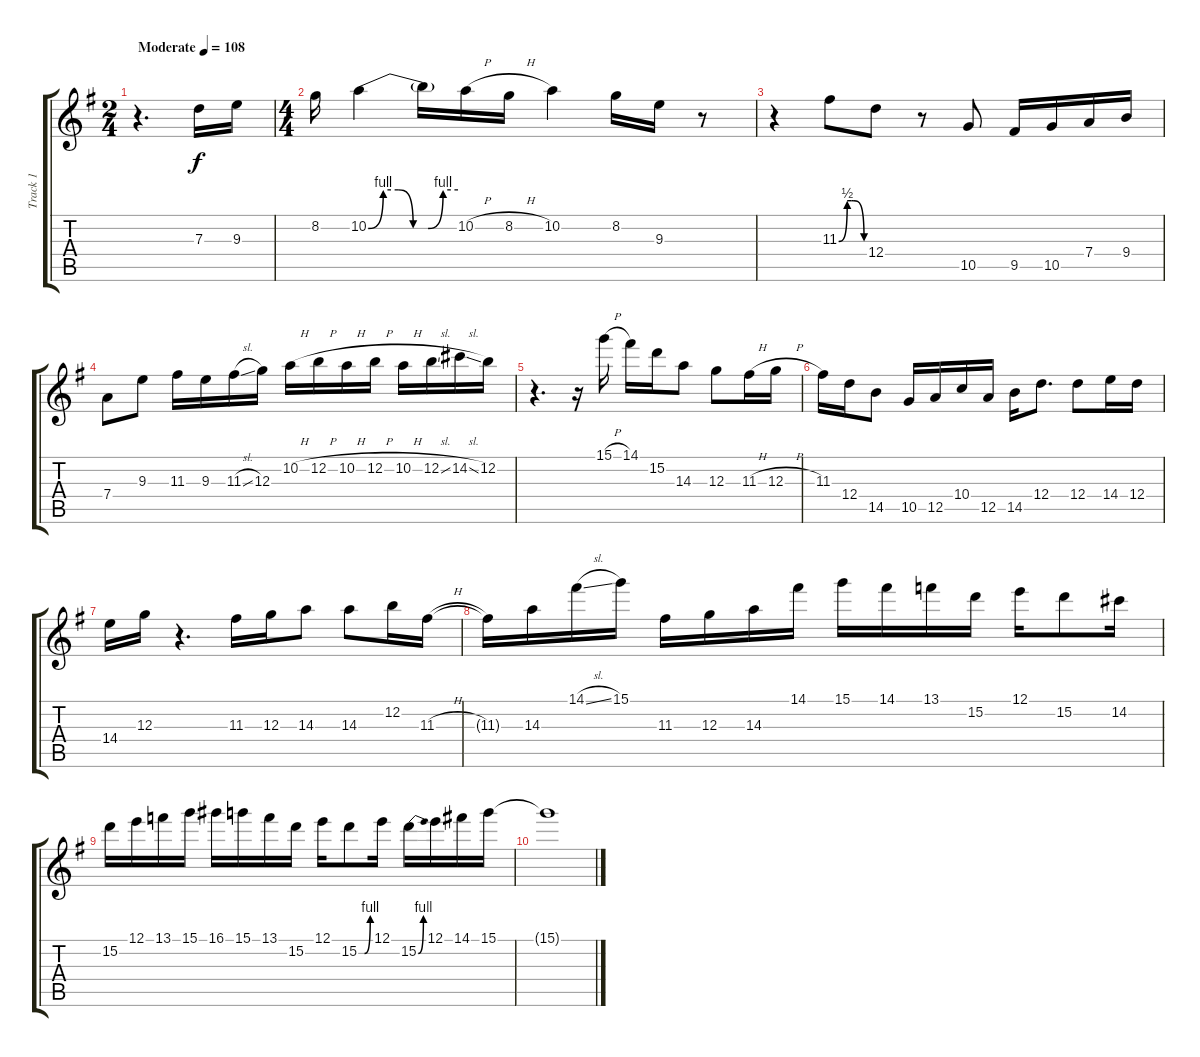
\track ("Track 1" "Track 1") {instrument overdrivenguitar}
\staff {score tabs}
\tuning (E4 B3 G3 D3 A2 E2) {hide}
\ts (2 4)
\tempo (108 "Moderate")
\clef g2
\ks eminor
r.4{d dy f instrument overdrivenguitar} 7.3.16 9.3.16 |
\ts (4 4)
8.2.16 10.2{be (custom 0 0 10 4 20 4 30 0 40 0 50 4 60 4)}.4 10.2{t}.16 10.2{h}.16 8.2{h}.16 10.2.4 8.2.16 9.3.16 r.8 |
r.4 11.3{be (custom 0 0 20 2 30 2 34 2 36 2 60 0)}.8 12.4.8 r.8 10.5.8 9.5.16 10.5.16 7.4.16 9.4.16 |
7.4.8 9.3.8 11.3.16 9.3.16 11.3{sl}.16 12.3.16 10.2{h}.16 12.2{h}.16 10.2{h}.16 12.2{h}.16 10.2{h}.16 12.2{sl}.16 14.2{sl}.16 12.2.16 |
r.4{d} r.16 15.1{h}.16 14.1.16 15.2.16 14.3.8 12.3.8 11.3{h}.16 12.3{h}.16 |
11.3.16 12.4.16 14.5.8 10.5.16 12.5.16 10.4.16 12.5.16 14.5.16 12.4.8{d} 12.4.8 14.4.16 12.4.16 |
14.4.16 12.3.16 r.4{d} 11.3.16 12.3.16 14.3.8 14.3.8 12.2.16 11.3{h}.16 |
11.3{t}.16 14.3.16 14.1{sl}.16 15.1.16 11.3.16 12.3.16 14.3.16 14.1.16 15.1.16 14.1.16 13.1.16 15.2.16 12.1.16 15.2.8 14.2.16 |
15.2.16 12.1.16 13.1.16 15.1.16 16.1.16 15.1.16 13.1.16 15.2.16 12.1.16 15.2{be (custom 0 0 15 0 17 0 30 0 60 4)}.8 12.1.16 15.2{be (bend 0 0 60 4)}.16 12.1.16 14.1.16 15.1.16 |
15.1{t}.1
